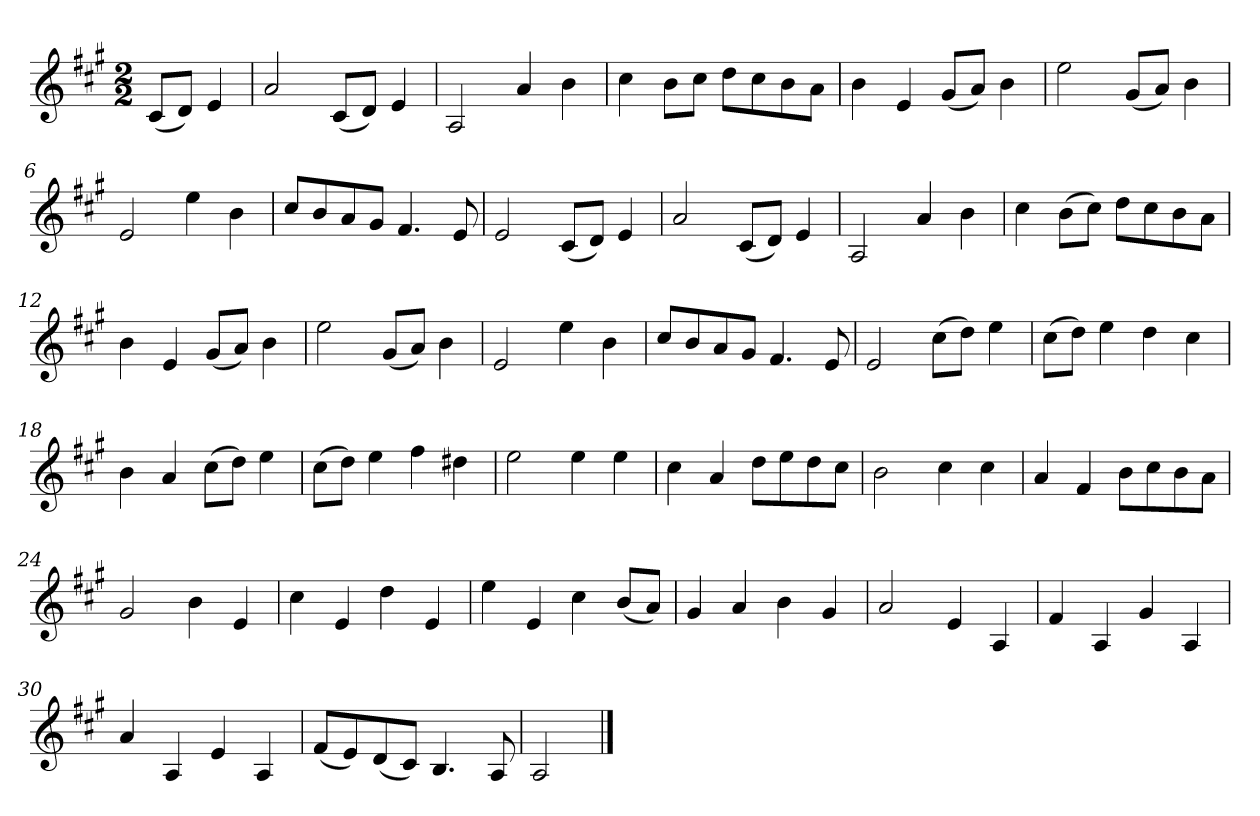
**kern
*part1
*staff1
*k[f#c#g#]
*M2/2
*MM120
=
(8c#L
8dJ)
4e
=1
2a
(8c#L
8dJ)
4e
=2
2A
4a
4b
=3
4cc#
8bL
8cc#J
8ddL
8cc#
8b
8aJ
=4
4b
4e
(8g#L
8aJ)
4b
=5
2ee
(8g#L
8aJ)
4b
=6
2e
4ee
4b
=7
8cc#L
8b
8a
8g#J
4.f#
8e
=8
2e
(8c#L
8dJ)
4e
=9
2a
(8c#L
8dJ)
4e
=10
2A
4a
4b
=11
4cc#
(8bL
8cc#J)
8ddL
8cc#
8b
8aJ
=12
4b
4e
(8g#L
8aJ)
4b
=13
2ee
(8g#L
8aJ)
4b
=14
2e
4ee
4b
=15
8cc#L
8b
8a
8g#J
4.f#
8e
=16
2e
(8cc#L
8ddJ)
4ee
=17
(8cc#L
8ddJ)
4ee
4dd
4cc#
=18
4b
4a
(8cc#L
8ddJ)
4ee
=19
(8cc#L
8ddJ)
4ee
4ff#
4dd#X
=20
2ee
4ee
4ee
=21
4cc#
4a
8ddL
8ee
8dd
8cc#J
=22
2b
4cc#
4cc#
=23
4a
4f#
8bL
8cc#
8b
8aJ
=24
2g#
4b
4e
=25
4cc#
4e
4dd
4e
=26
4ee
4e
4cc#
(8bL
8aJ)
=27
4g#
4a
4b
4g#
=28
2a
4e
4A
=29
4f#
4A
4g#
4A
=30
4a
4A
4e
4A
=31
(8f#L
8e)
(8d
8c#J)
4.B
8A
=32
2A
==
*-
